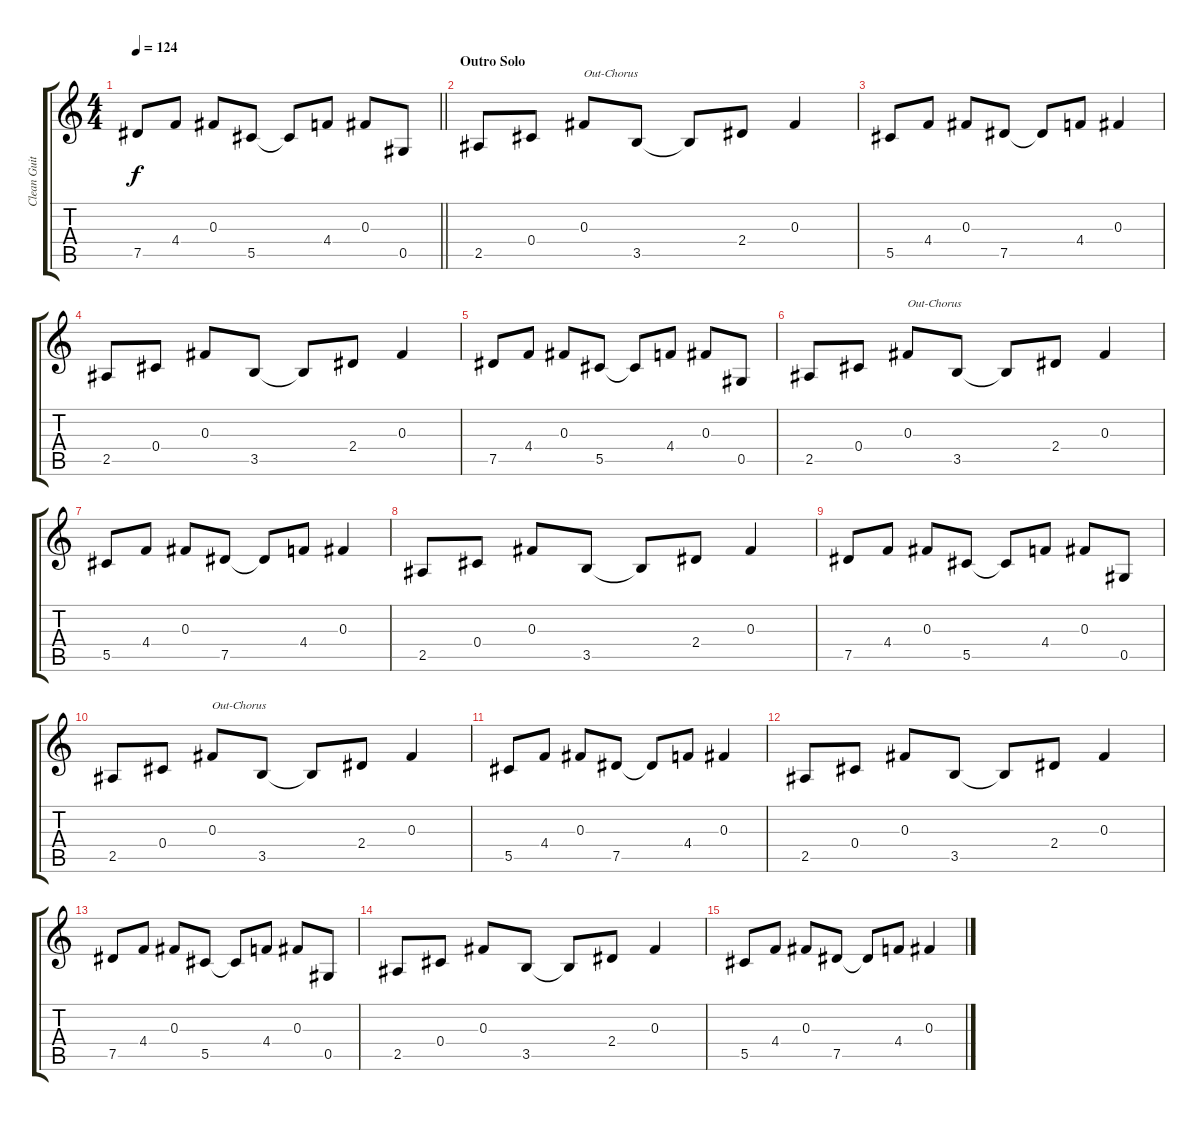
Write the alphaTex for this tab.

\track ("Clean Guitar" "Clean Guit") {instrument electricguitarclean}
\staff {score tabs}
\tuning (Eb4 Bb3 Gb3 Db3 Ab2 Eb2) {hide}
\ts (4 4)
\tempo 124
\clef g2
\barLineRight lightlight
\ks c
7.5.8{dy f} 4.4.8 0.3.8 5.5.8 5.5{t}.8 4.4.8 0.3.8 0.5.8 |
\section ("" "Outro Solo")
2.5.8 0.4.8 0.3.8{txt "Out-Chorus"} 3.5.8 3.5{t}.8 2.4.8 0.3.4 |
5.5.8 4.4.8 0.3.8 7.5.8 7.5{t}.8 4.4.8 0.3.4 |
2.5.8 0.4.8 0.3.8 3.5.8 3.5{t}.8 2.4.8 0.3.4 |
7.5.8 4.4.8 0.3.8 5.5.8 5.5{t}.8 4.4.8 0.3.8 0.5.8 |
2.5.8 0.4.8 0.3.8{txt "Out-Chorus"} 3.5.8 3.5{t}.8 2.4.8 0.3.4 |
5.5.8 4.4.8 0.3.8 7.5.8 7.5{t}.8 4.4.8 0.3.4 |
2.5.8 0.4.8 0.3.8 3.5.8 3.5{t}.8 2.4.8 0.3.4 |
7.5.8 4.4.8 0.3.8 5.5.8 5.5{t}.8 4.4.8 0.3.8 0.5.8 |
2.5.8 0.4.8 0.3.8{txt "Out-Chorus"} 3.5.8 3.5{t}.8 2.4.8 0.3.4 |
5.5.8 4.4.8 0.3.8 7.5.8 7.5{t}.8 4.4.8 0.3.4 |
2.5.8 0.4.8 0.3.8 3.5.8 3.5{t}.8 2.4.8 0.3.4 |
7.5.8 4.4.8 0.3.8 5.5.8 5.5{t}.8 4.4.8 0.3.8 0.5.8 |
2.5.8 0.4.8 0.3.8{txt " "} 3.5.8 3.5{t}.8 2.4.8 0.3.4 |
5.5.8 4.4.8 0.3.8 7.5.8 7.5{t}.8 4.4.8 0.3.4
